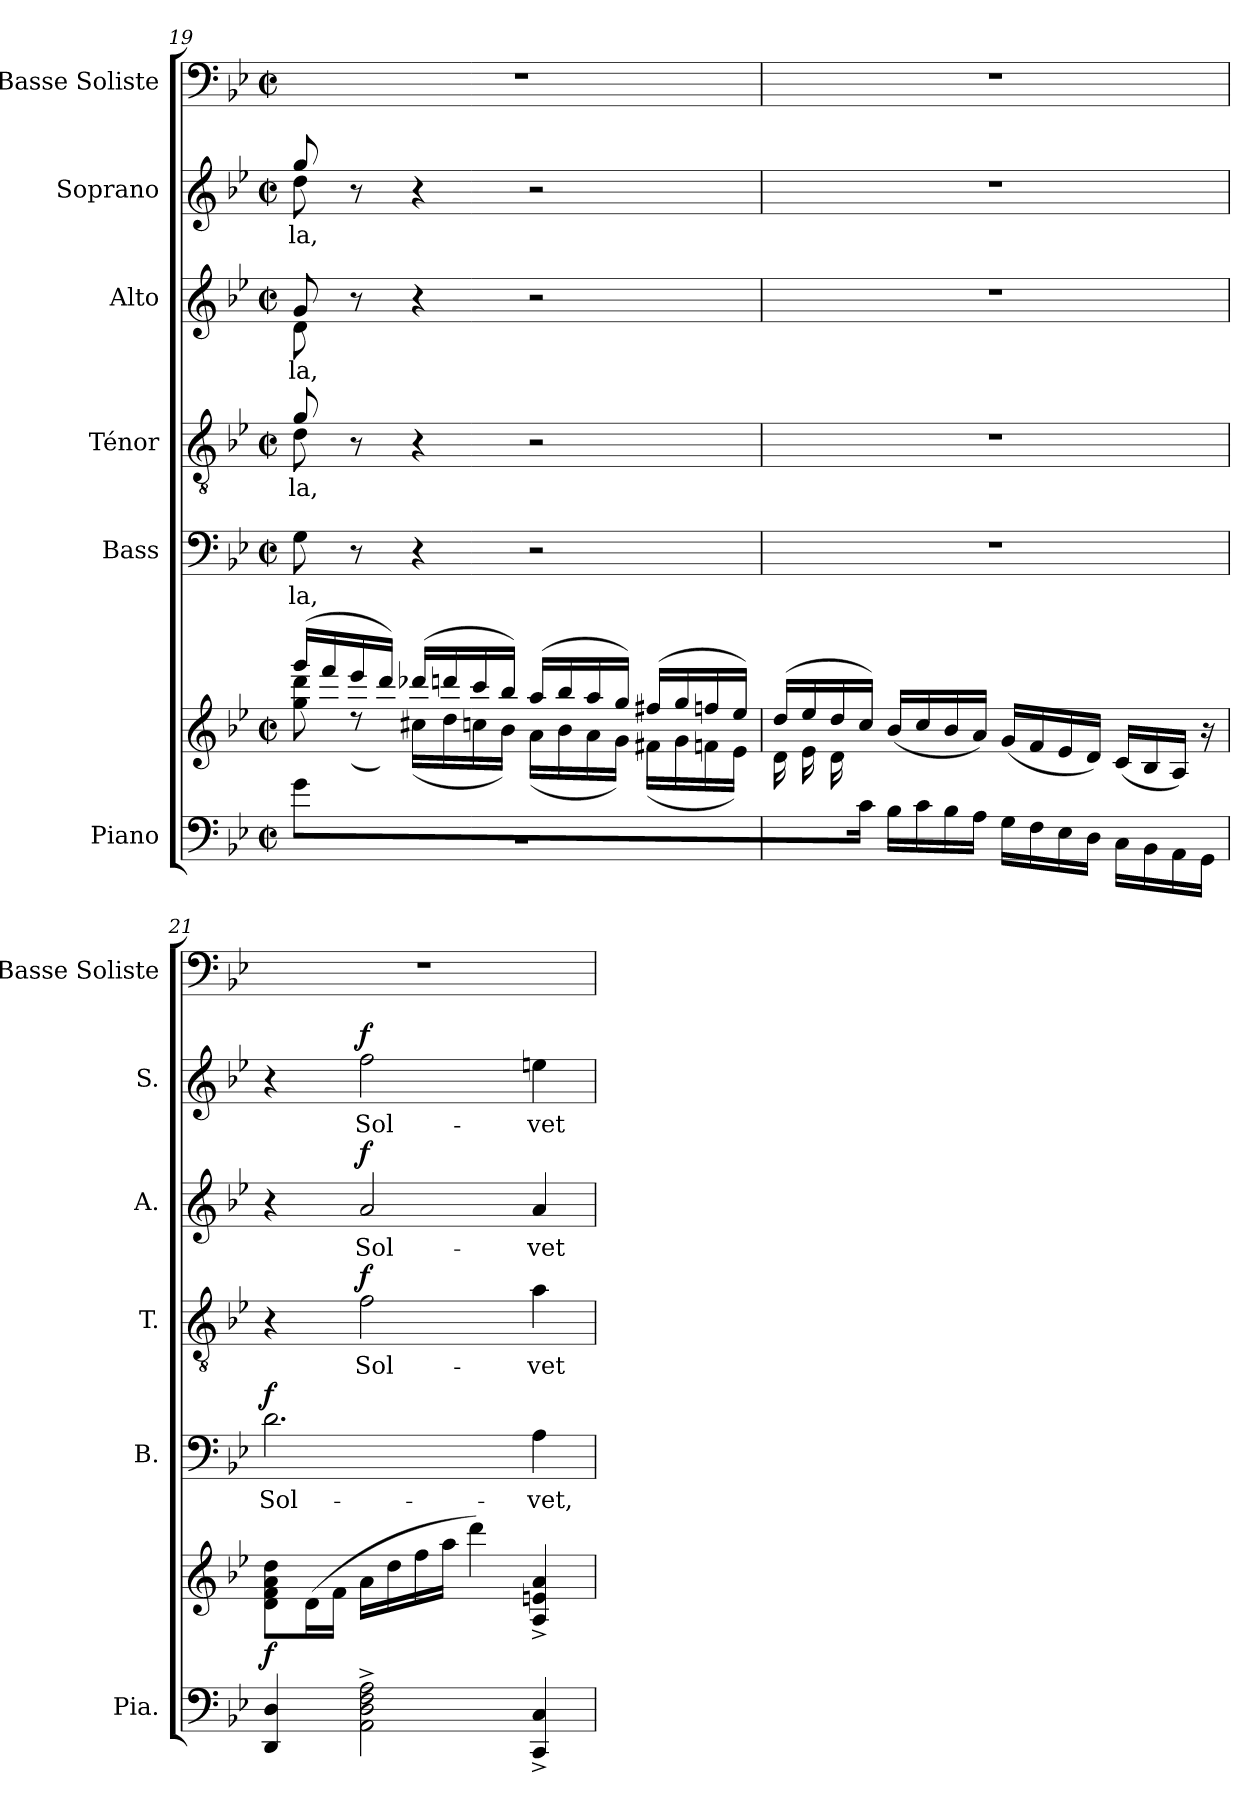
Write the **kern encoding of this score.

**kern	**kern	**dynam	**kern	**text	**dynam	**kern	**text	**dynam	**kern	**text	**dynam	**kern	**text	**dynam	**kern
*part6	*part6	*part6	*part5	*part5	*part5	*part4	*part4	*part4	*part3	*part3	*part3	*part2	*part2	*part2	*part1
*staff7	*staff6	*staff6/7	*staff5	*staff5	*staff5	*staff4	*staff4	*staff4	*staff3	*staff3	*staff3	*staff2	*staff2	*staff2	*staff1
*I"Piano	*	*	*I"Bass	*	*	*I"Ténor	*	*	*I"Alto	*	*	*I"Soprano	*	*	*I"Basse Soliste
*I'Pia.	*	*	*I'B.	*	*	*I'T.	*	*	*I'A.	*	*	*I'S.	*	*	*I'Basse Soliste
*clefF4	*clefG2	*	*clefF4	*	*	*clefGv2	*	*	*clefG2	*	*	*clefG2	*	*	*clefF4
*k[b-e-]	*k[b-e-]	*	*k[b-e-]	*	*	*k[b-e-]	*	*	*k[b-e-]	*	*	*k[b-e-]	*	*	*k[b-e-]
*M2/2	*M2/2	*	*M2/2	*	*	*M2/2	*	*	*M2/2	*	*	*M2/2	*	*	*M2/2
*met(c|)	*met(c|)	*	*met(c|)	*	*	*met(c|)	*	*	*met(c|)	*	*	*met(c|)	*	*	*met(c|)
=19	=19	=19	=19	=19	=19	=19	=19	=19	=19	=19	=19	=19	=19	=19	=19
*^	*^	*	*	*	*	*	*	*	*	*	*	*	*	*	*
*	*	*	*^	*	*	*	*	*	*	*	*	*	*	*	*	*	*
!	!	!	!	!	!	!	!LO:LY:b	!	!	!LO:LY:b	!	!	!	!	!	!	!	!
*	*	*	*	*	*	*	*	*	*^	*	*	*	*	*	*	*	*	*
!	!	!	!	!	!	!	!	!	!	!	!LO:LY:b	!	!	!LO:LY:b	!	!	!	!	!
*	*	*	*	*	*	*	*	*	*	*	*	*	*^	*	*	*	*	*	*
!	!	!	!	!	!	!	!	!	!	!	!	!	!	!	!LO:LY:b	!	!	!LO:LY:b	!	!
*	*	*	*	*	*	*	*	*	*	*	*	*	*	*	*	*	*^	*	*	*
!	!	!	!	!	!	!	!	!	!	!	!	!	!	!	!	!	!	!	!LO:LY:b	!	!
8g\L	1r	(16ggg/LL	8ryy	8gg\ 8ddd\	.	8G\	-la,	.	8g/	8d\	-la,	.	8g/	8d\	-la,	.	8gg/	8dd\	-la,	.	1r
.	.	16fff/	.	.	.	.	.	.	.	.	.	.	.	.	.	.	.	.	.	.	.
2..ryy	.	16eee-/	(16ee-\L	8rdd	.	8r	.	.	8r	8ryy	.	.	8r	8ryy	.	.	8r	8ryy	.	.	.
.	.	16ddd/JJ)	16dd\JJ)	.	.	.	.	.	.	.	.	.	.	.	.	.	.	.	.	.	.
.	.	(16ddd-X/LL	(16cc#X\LL	2.ryy	.	4r	.	.	4r	4ryy	.	.	4r	4ryy	.	.	4r	4ryy	.	.	.
.	.	16dddn/	16dd\	.	.	.	.	.	.	.	.	.	.	.	.	.	.	.	.	.	.
.	.	16ccc/	16ccn\	.	.	.	.	.	.	.	.	.	.	.	.	.	.	.	.	.	.
.	.	16bb-/JJ)	16b-\JJ)	.	.	.	.	.	.	.	.	.	.	.	.	.	.	.	.	.	.
.	.	(16aa/LL	(16a\LL	.	.	2r	.	.	2r	2ryy	.	.	2r	2ryy	.	.	2r	2ryy	.	.	.
.	.	16bb-/	16b-\	.	.	.	.	.	.	.	.	.	.	.	.	.	.	.	.	.	.
.	.	16aa/	16a\	.	.	.	.	.	.	.	.	.	.	.	.	.	.	.	.	.	.
.	.	16gg/JJ)	16g\JJ)	.	.	.	.	.	.	.	.	.	.	.	.	.	.	.	.	.	.
.	.	(16ff#X/LL	(16f#X\LL	.	.	.	.	.	.	.	.	.	.	.	.	.	.	.	.	.	.
.	.	16gg/	16g\	.	.	.	.	.	.	.	.	.	.	.	.	.	.	.	.	.	.
.	.	16ffn/	16fn\	.	.	.	.	.	.	.	.	.	.	.	.	.	.	.	.	.	.
.	.	16ee-/JJ)	16e-\JJ)	.	.	.	.	.	.	.	.	.	.	.	.	.	.	.	.	.	.
*v	*v	*	*	*	*	*	*	*	*v	*v	*	*	*v	*v	*	*	*v	*v	*	*	*
*	*	*v	*v	*	*	*	*	*	*	*	*	*	*	*	*	*	*
!!LO:LB:g=z
=20	=20	=20	=20	=20	=20	=20	=20	=20	=20	=20	=20	=20	=20	=20	=20	=20
8.ryy	(>16dd/LL	(16d\LL	.	1r	.	.	1r	.	.	1r	.	.	1r	.	.	1r
.	16ee-/	16e-\	.	.	.	.	.	.	.	.	.	.	.	.	.	.
.	16dd/	16d\	.	.	.	.	.	.	.	.	.	.	.	.	.	.
16c\JJ)	16cc/JJ)	2ryy	.	.	.	.	.	.	.	.	.	.	.	.	.	.
16B-\LL	(16b-/LL	.	.	.	.	.	.	.	.	.	.	.	.	.	.	.
16c\	16cc/	.	.	.	.	.	.	.	.	.	.	.	.	.	.	.
16B-\	16b-/	.	.	.	.	.	.	.	.	.	.	.	.	.	.	.
16A\JJ	16a/JJ)	.	.	.	.	.	.	.	.	.	.	.	.	.	.	.
16G\LL	(16g/LL	.	.	.	.	.	.	.	.	.	.	.	.	.	.	.
16F\	16f/	.	.	.	.	.	.	.	.	.	.	.	.	.	.	.
16E-\	16e-/	.	.	.	.	.	.	.	.	.	.	.	.	.	.	.
16D\JJ	16d/JJ)	4ryy	.	.	.	.	.	.	.	.	.	.	.	.	.	.
16C\LL	(16c/LL	.	.	.	.	.	.	.	.	.	.	.	.	.	.	.
16BB-\	16B-/	.	.	.	.	.	.	.	.	.	.	.	.	.	.	.
16AA\	16A/JJ)	.	.	.	.	.	.	.	.	.	.	.	.	.	.	.
16GG\JJ	16r	16ryy	.	.	.	.	.	.	.	.	.	.	.	.	.	.
=21	=21	=21	=21	=21	=21	=21	=21	=21	=21	=21	=21	=21	=21	=21	=21	=21
!	!	!	!LO:DY:a=2	!	!LO:LY:b	!LO:DY:a	!	!	!	!	!	!	!	!	!	!
*	*v	*v	*	*	*	*	*	*	*	*	*	*	*	*	*	*
4DD/ 4D/	8d\ 8f\ 8a\ 8dd\L	f	2.d\	Sol-	f	4r	.	.	4r	.	.	4r	.	.	1r
.	(16d\L	.	.	.	.	.	.	.	.	.	.	.	.	.	.
.	16f\JJ	.	.	.	.	.	.	.	.	.	.	.	.	.	.
!	!	!	!	!	!	!	!LO:LY:b	!LO:DY:a	!	!LO:LY:b	!LO:DY:a	!	!LO:LY:b	!LO:DY:a	!
2AA\^ 2D\^ 2F\^ 2A\^	16a\LL	.	.	.	.	2f\	Sol-	f	2a/	Sol-	f	2ff\	Sol-	f	.
.	16dd\	.	.	.	.	.	.	.	.	.	.	.	.	.	.
.	16ff\	.	.	.	.	.	.	.	.	.	.	.	.	.	.
.	16aa\JJ	.	.	.	.	.	.	.	.	.	.	.	.	.	.
.	4ddd\)	.	.	.	.	.	.	.	.	.	.	.	.	.	.
!	!	!	!	!LO:LY:b	!	!	!LO:LY:b	!	!	!LO:LY:b	!	!	!LO:LY:b	!	!
4CC/^ 4C/^	4A/^ 4en/^ 4a/^	.	4A\	-vet,	.	4a\	-vet-	.	4a/	-vet	.	4een\	-vet	.	.
=	=	=	=	=	=	=	=	=	=	=	=	=	=	=	=
*-	*-	*-	*-	*-	*-	*-	*-	*-	*-	*-	*-	*-	*-	*-	*-
